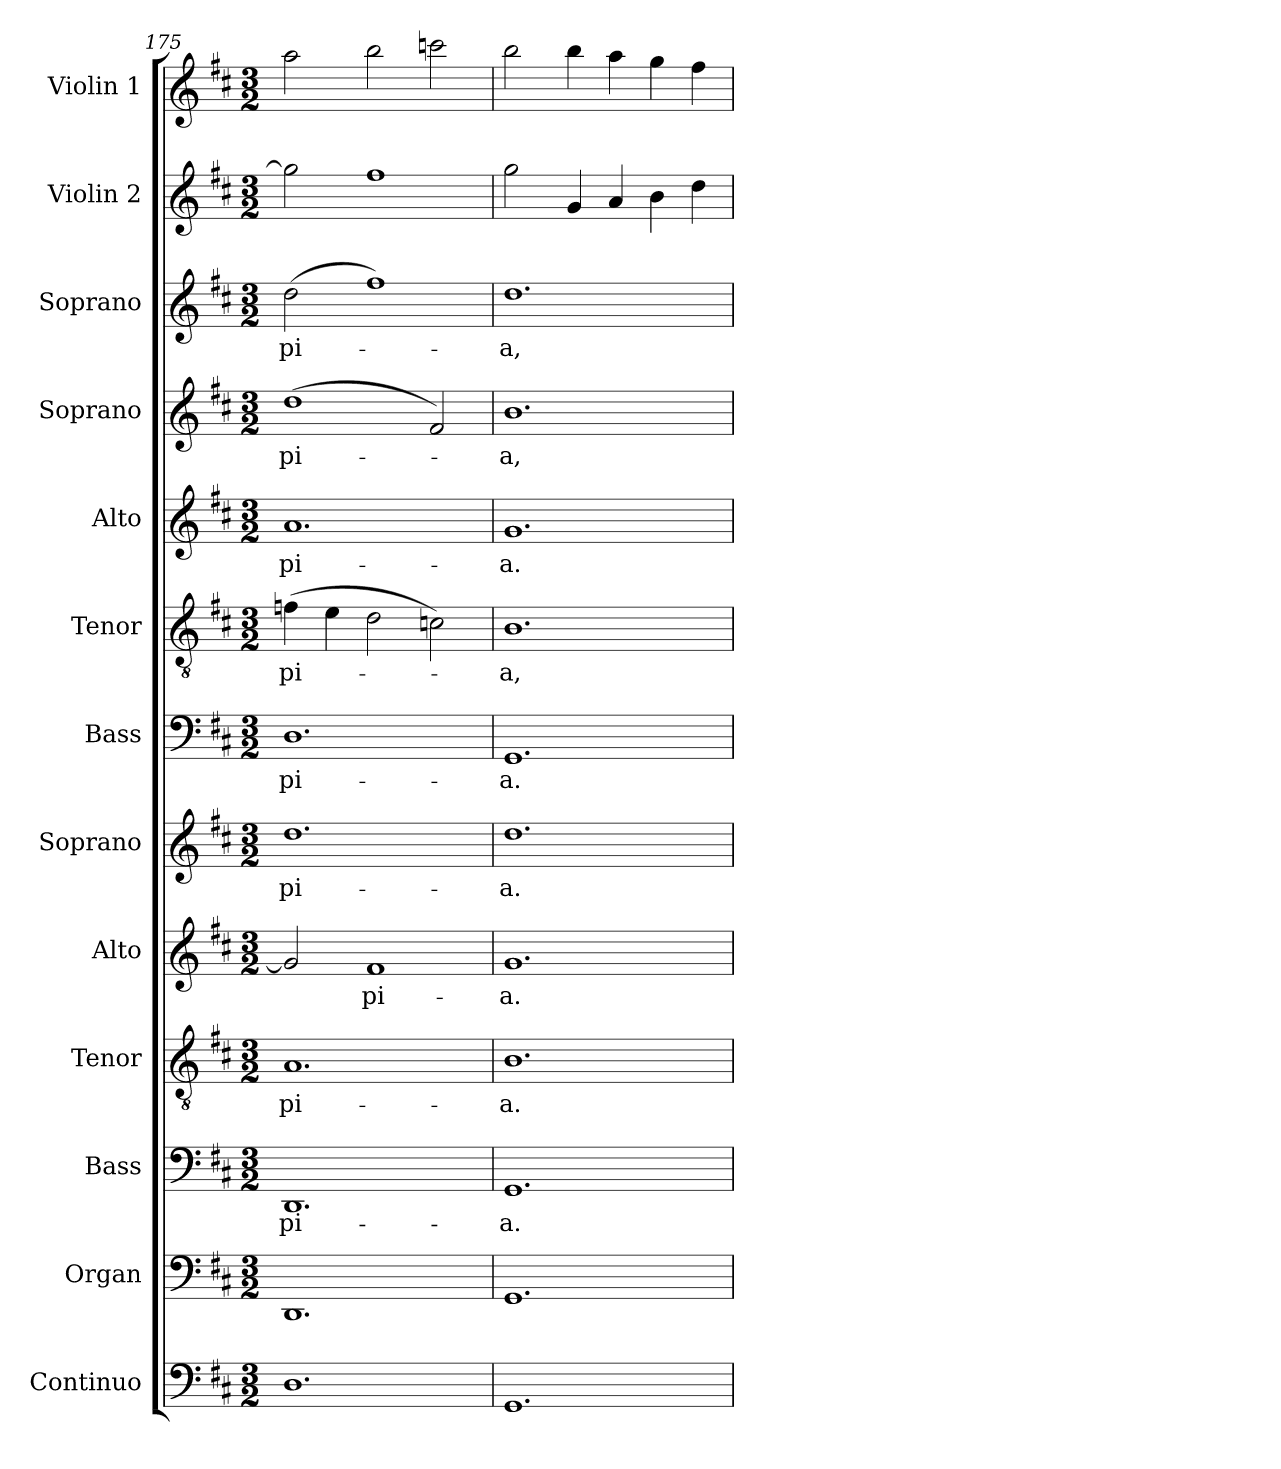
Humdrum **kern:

**kern	**kern	**kern	**text	**kern	**text	**kern	**text	**kern	**text	**kern	**text	**kern	**text	**kern	**text	**kern	**text	**kern	**text	**kern	**kern
*part13	*part12	*part11	*part11	*part10	*part10	*part9	*part9	*part8	*part8	*part7	*part7	*part6	*part6	*part5	*part5	*part4	*part4	*part3	*part3	*part2	*part1
*staff13	*staff12	*staff11	*staff11	*staff10	*staff10	*staff9	*staff9	*staff8	*staff8	*staff7	*staff7	*staff6	*staff6	*staff5	*staff5	*staff4	*staff4	*staff3	*staff3	*staff2	*staff1
*I"Continuo	*I"Organ	*I"Bass	*	*I"Tenor	*	*I"Alto	*	*I"Soprano	*	*I"Bass	*	*I"Tenor	*	*I"Alto	*	*I"Soprano	*	*I"Soprano	*	*I"Violin 2	*I"Violin 1
*I'Cont.	*I'Org.	*I'B.	*	*I'T.	*	*I'A.	*	*I'S.	*	*I'B.	*	*I'T.	*	*I'A.	*	*I'S.	*	*I'S.	*	*I'Vln. 2	*I'Vln. 1
*clefF4	*clefF4	*clefF4	*	*clefGv2	*	*clefG2	*	*clefG2	*	*clefF4	*	*clefGv2	*	*clefG2	*	*clefG2	*	*clefG2	*	*clefG2	*clefG2
*	*	*	*	*ITrd7c12	*	*	*	*	*	*	*	*ITrd7c12	*	*	*	*	*	*	*	*	*
*k[f#c#]	*k[f#c#]	*k[f#c#]	*	*k[f#c#]	*	*k[f#c#]	*	*k[f#c#]	*	*k[f#c#]	*	*k[f#c#]	*	*k[f#c#]	*	*k[f#c#]	*	*k[f#c#]	*	*k[f#c#]	*k[f#c#]
*D:	*D:	*D:	*	*D:	*	*D:	*	*D:	*	*D:	*	*D:	*	*D:	*	*D:	*	*D:	*	*D:	*D:
*M3/2	*M3/2	*M3/2	*	*M3/2	*	*M3/2	*	*M3/2	*	*M3/2	*	*M3/2	*	*M3/2	*	*M3/2	*	*M3/2	*	*M3/2	*M3/2
=175	=175	=175	=175	=175	=175	=175	=175	=175	=175	=175	=175	=175	=175	=175	=175	=175	=175	=175	=175	=175	=175
!	!	!	!LO:LY:b:color=#000000	!	!	!	!	!	!	!	!	!	!	!	!	!	!	!	!	!	!
!	!	!	!	!	!LO:LY:b:color=#000000	!	!	!	!	!	!	!	!	!	!	!	!	!	!	!	!
!	!	!	!	!	!	!	!	!	!LO:LY:b:color=#000000	!	!	!	!	!	!	!	!	!	!	!	!
!	!	!	!	!	!	!	!	!	!	!	!LO:LY:b:color=#000000	!	!	!	!	!	!	!	!	!	!
!	!	!	!	!	!	!	!	!	!	!	!	!	!LO:LY:b:color=#000000	!	!	!	!	!	!	!	!
!	!	!	!	!	!	!	!	!	!	!	!	!	!	!	!LO:LY:b:color=#000000	!	!	!	!	!	!
!	!	!	!	!	!	!	!	!	!	!	!	!	!	!	!	!	!LO:LY:b:color=#000000	!	!	!	!
!	!	!	!	!	!	!	!	!	!	!	!	!	!	!	!	!	!	!	!LO:LY:b:color=#000000	!	!
1.Di	1.DDi	1.DDi	pi-	1.AAi	pi-	2gi/]	.	1.ddi	pi-	1.Di	pi-	(4Fni\	-pi-	1.ai	pi-	(1ddi	pi-	(2ddi\	pi-	2ggi\]	2aai\
.	.	.	.	.	.	.	.	.	.	.	.	4Ei\	.	.	.	.	.	.	.	.	.
!	!	!	!	!	!	!	!LO:LY:b:color=#000000	!	!	!	!	!	!	!	!	!	!	!	!	!	!
.	.	.	.	.	.	1f#i	pi-	.	.	.	.	2Di\	.	.	.	.	.	1ff#i)	.	1ff#i	2bbi\
.	.	.	.	.	.	.	.	.	.	.	.	2Cni\)	.	.	.	2f#i/)	.	.	.	.	2cccni\
!!LO:PB:g=z
=176	=176	=176	=176	=176	=176	=176	=176	=176	=176	=176	=176	=176	=176	=176	=176	=176	=176	=176	=176	=176	=176
!	!	!	!LO:LY:b:color=#000000	!	!	!	!	!	!	!	!	!	!	!	!	!	!	!	!	!	!
!	!	!	!	!	!LO:LY:b:color=#000000	!	!	!	!	!	!	!	!	!	!	!	!	!	!	!	!
!	!	!	!	!	!	!	!LO:LY:b:color=#000000	!	!	!	!	!	!	!	!	!	!	!	!	!	!
!	!	!	!	!	!	!	!	!	!LO:LY:b:color=#000000	!	!	!	!	!	!	!	!	!	!	!	!
!	!	!	!	!	!	!	!	!	!	!	!LO:LY:b:color=#000000	!	!	!	!	!	!	!	!	!	!
!	!	!	!	!	!	!	!	!	!	!	!	!	!LO:LY:b:color=#000000	!	!	!	!	!	!	!	!
!	!	!	!	!	!	!	!	!	!	!	!	!	!	!	!LO:LY:b:color=#000000	!	!	!	!	!	!
!	!	!	!	!	!	!	!	!	!	!	!	!	!	!	!	!	!LO:LY:b:color=#000000	!	!	!	!
!	!	!	!	!	!	!	!	!	!	!	!	!	!	!	!	!	!	!	!LO:LY:b:color=#000000	!	!
1.GGi	1.GGi	1.GGi	-a.	1.BBi	-a.	1.gi	-a.	1.ddi	-a.	1.GGi	-a.	1.BBi	-a,	1.gi	-a.	1.bi	-a,	1.ddi	-a,	2ggi\	2bbi\
.	.	.	.	.	.	.	.	.	.	.	.	.	.	.	.	.	.	.	.	4gi/	4bbi\
.	.	.	.	.	.	.	.	.	.	.	.	.	.	.	.	.	.	.	.	4ai/	4aai\
.	.	.	.	.	.	.	.	.	.	.	.	.	.	.	.	.	.	.	.	4bi\	4ggi\
.	.	.	.	.	.	.	.	.	.	.	.	.	.	.	.	.	.	.	.	4ddi\	4ff#i\
=	=	=	=	=	=	=	=	=	=	=	=	=	=	=	=	=	=	=	=	=	=
*-	*-	*-	*-	*-	*-	*-	*-	*-	*-	*-	*-	*-	*-	*-	*-	*-	*-	*-	*-	*-	*-
